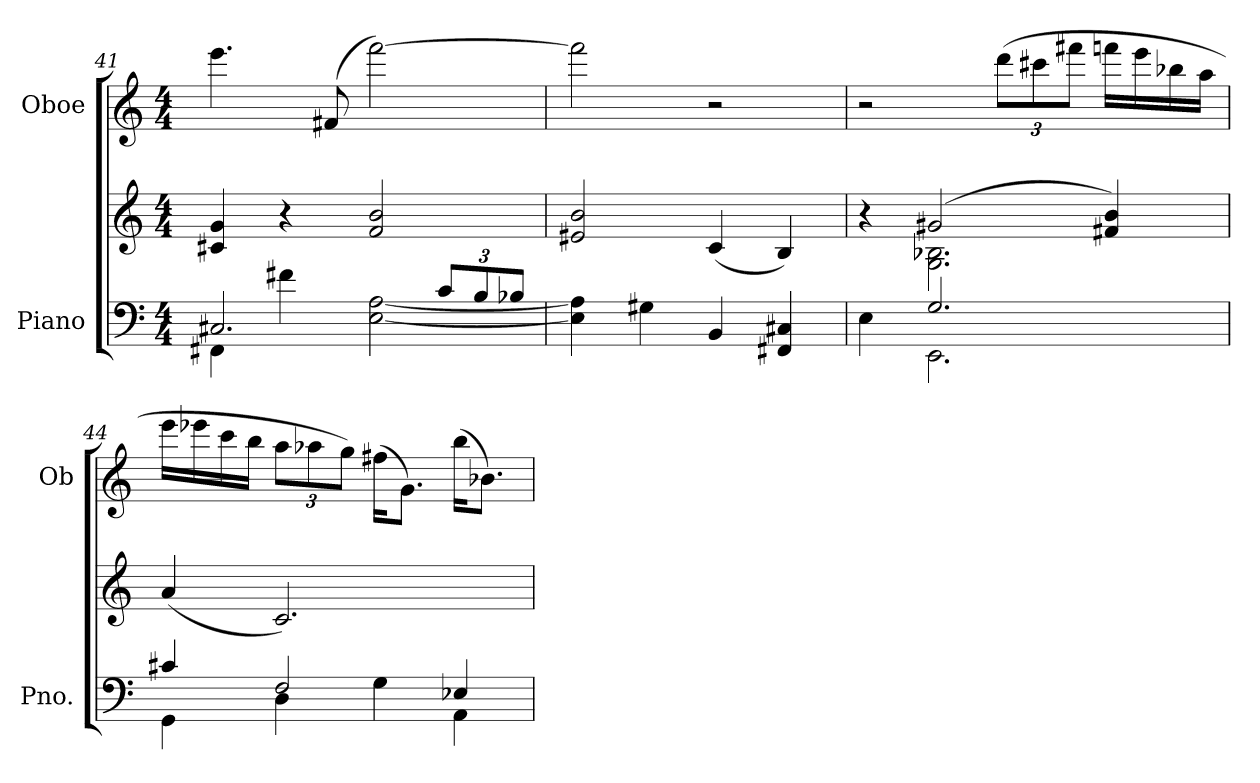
**kern	**kern	**kern
*part2	*part2	*part1
*staff3	*staff2	*staff1
*I"Piano	*	*I"Oboe
*I'Pno.	*	*I'Ob
*clefF4	*clefG2	*clefG2
*k[]	*k[]	*k[]
*M4/4	*M4/4	*M4/4
=41	=41	=41
*^	*	*
2.C#X/	4FF#X\	4c#X/ 4g/	4.eee\
.	4f#X\	4r	.
.	.	.	(>8f#X/
.	[2E\ [2A\	2f/ 2b/	[2fff\)
*Xbrackettup	*	*	*
12c/L	.	.	.
12B/	.	.	.
12B-X/J	.	.	.
*v	*v	*	*
!!LO:LB:g=z
=42	=42	=42
4E\] 4A\]	2e#X/ 2b/	2fff\]
4G#X\	.	.
4BB/	(<4c/	2r
4FF#X/ 4C#X/	4B/)	.
=43	=43	=43
*^	*^	*
4E\	4ryy	4r	4ryy	2r
2.G/	2.EE\	(>2g#X/	2.G\ 2.B-X\	.
*	*	*	*	*Xbrackettup
.	.	.	.	(>12ddd\L
.	.	.	.	12ccc#X\
.	.	.	.	12fff#X\J
.	.	4f#X/ 4b/)	.	16fffn\LL
.	.	.	.	16eee\
.	.	.	.	16bb-X\
.	.	.	.	16aa\JJ
*	*	*v	*v	*
=44	=44	=44	=44
4c#X/	4GG\	(<4a/	16eee\LL
.	.	.	16eee-X\
.	.	.	16ccc\
.	.	.	16bb\JJ
2F/	4D\	2.c/)	12aa\L
.	.	.	12aa-X\
.	.	.	12gg\J)
.	4G\	.	(>16ff#X\KL
.	.	.	8.g\J)
4E-X/	4AA\	.	(>16bb\KL
.	.	.	8.b-X\J)
*v	*v	*	*
=	=	=
*-	*-	*-
